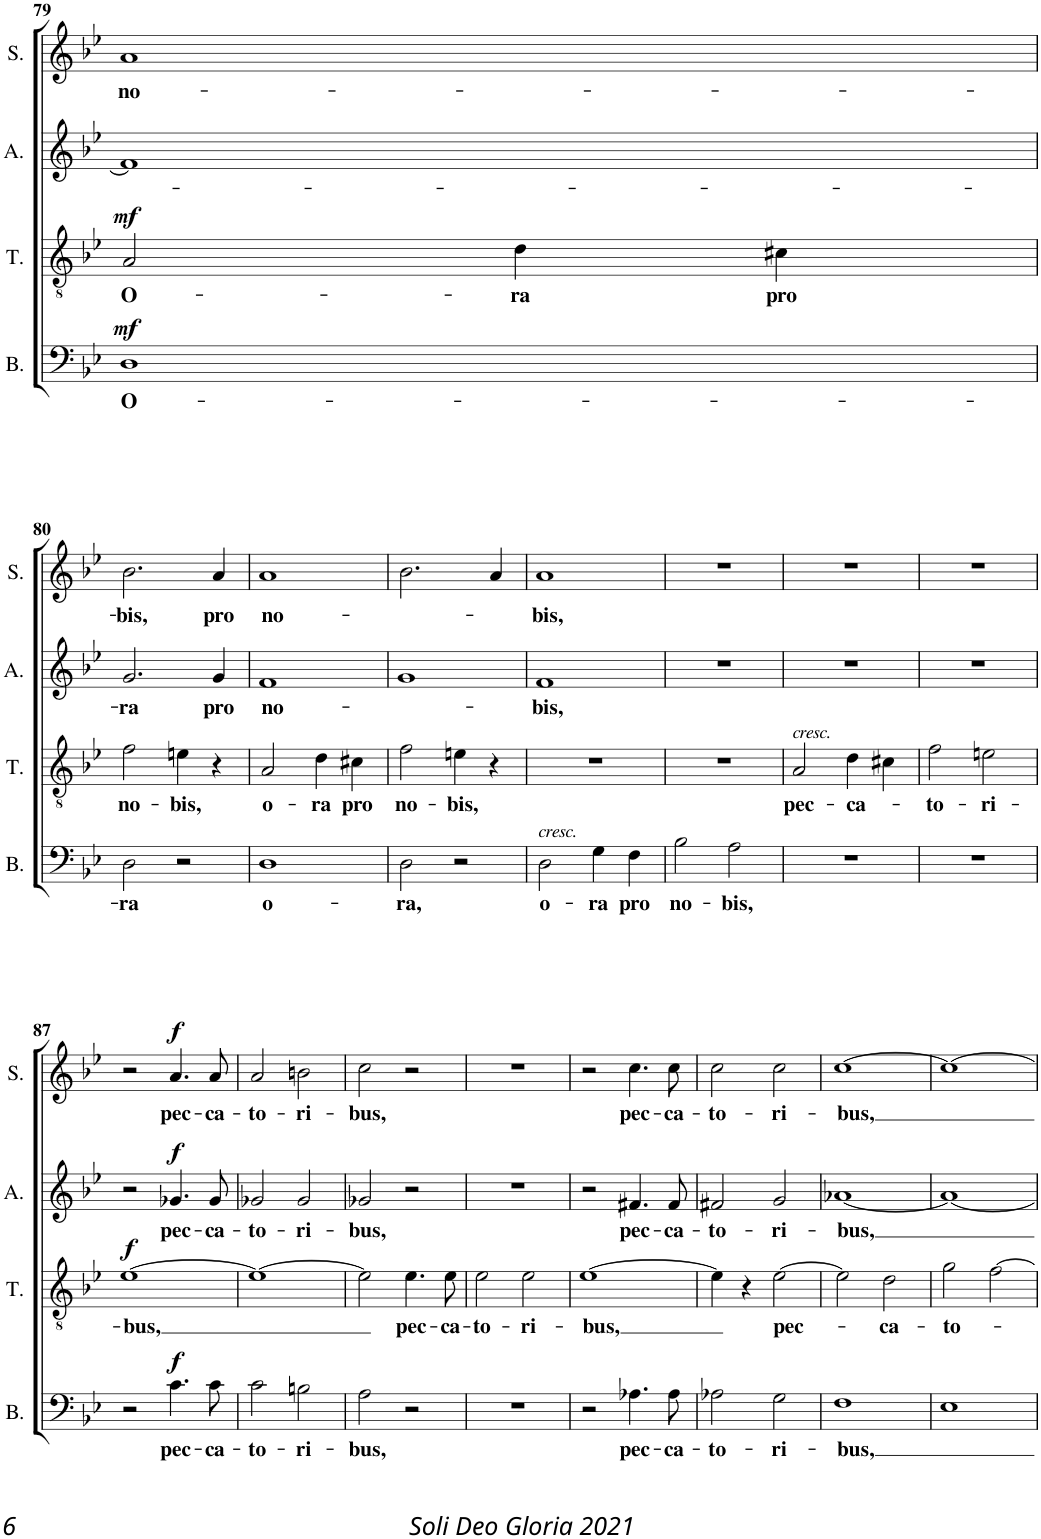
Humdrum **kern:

**kern	**text	**dynam	**kern	**text	**dynam	**kern	**text	**dynam	**kern	**text	**dynam
*part4	*part4	*part4	*part3	*part3	*part3	*part2	*part2	*part2	*part1	*part1	*part1
*staff4	*staff4	*staff4	*staff3	*staff3	*staff3	*staff2	*staff2	*staff2	*staff1	*staff1	*staff1
*I"Bass	*	*	*I"Tenor	*	*	*I"Alto	*	*	*I"Soprano	*	*
*I'B.	*	*	*I'T.	*	*	*I'A.	*	*	*I'S.	*	*
!!LO:PB:g=z
*clefF4	*	*	*clefGv2	*	*	*clefG2	*	*	*clefG2	*	*
*k[b-e-]	*	*	*k[b-e-]	*	*	*k[b-e-]	*	*	*k[b-e-]	*	*
*M2/2	*	*	*M2/2	*	*	*M2/2	*	*	*M2/2	*	*
*met(c|)	*	*	*met(c|)	*	*	*met(c|)	*	*	*met(c|)	*	*
=79	=79	=79	=79	=79	=79	=79	=79	=79	=79	=79	=79
!	!LO:LY:b	!LO:DY:a	!	!LO:LY:b	!LO:DY:a	!	!	!	!	!LO:LY:b	!
1D	O-	mf	2A/	O-	mf	1f]	.	.	1a	no-	.
!	!	!	!	!LO:LY:b	!	!	!	!	!	!	!
.	.	.	4d\	-ra	.	.	.	.	.	.	.
!	!	!	!	!LO:LY:b	!	!	!	!	!	!	!
.	.	.	4c#X\	pro	.	.	.	.	.	.	.
!!LO:LB:g=z
=80	=80	=80	=80	=80	=80	=80	=80	=80	=80	=80	=80
!	!LO:LY:b	!	!	!LO:LY:b	!	!	!LO:LY:b	!	!	!LO:LY:b	!
2D\	-ra	.	2f\	no-	.	2.g/	-ra	.	2.b-\	-bis,	.
!	!	!	!	!LO:LY:b	!	!	!	!	!	!	!
2r	.	.	4en\	-bis,	.	.	.	.	.	.	.
!	!	!	!	!	!	!	!LO:LY:b	!	!	!LO:LY:b	!
.	.	.	4r	.	.	4g/	pro	.	4a/	pro	.
=81	=81	=81	=81	=81	=81	=81	=81	=81	=81	=81	=81
!	!LO:LY:b	!	!	!LO:LY:b	!	!	!LO:LY:b	!	!	!LO:LY:b	!
1D	o-	.	2A/	o-	.	1f	no-	.	1a	no-	.
!	!	!	!	!LO:LY:b	!	!	!	!	!	!	!
.	.	.	4d\	-ra	.	.	.	.	.	.	.
!	!	!	!	!LO:LY:b	!	!	!	!	!	!	!
.	.	.	4c#X\	pro	.	.	.	.	.	.	.
=82	=82	=82	=82	=82	=82	=82	=82	=82	=82	=82	=82
!	!LO:LY:b	!	!	!LO:LY:b	!	!	!	!	!	!	!
2D\	-ra,	.	2f\	no-	.	1g	.	.	2.b-\	.	.
!	!	!	!	!LO:LY:b	!	!	!	!	!	!	!
2r	.	.	4en\	-bis,	.	.	.	.	.	.	.
.	.	.	4r	.	.	.	.	.	4a/	.	.
=83	=83	=83	=83	=83	=83	=83	=83	=83	=83	=83	=83
!LO:TX:a:i:t=cresc.	!	!	!	!	!	!	!	!	!	!	!
!	!LO:LY:b	!	!	!	!	!	!LO:LY:b	!	!	!LO:LY:b	!
2D\	o-	.	1r	.	.	1f	-bis,	.	1a	-bis,	.
!	!LO:LY:b	!	!	!	!	!	!	!	!	!	!
4G\	-ra	.	.	.	.	.	.	.	.	.	.
!	!LO:LY:b	!	!	!	!	!	!	!	!	!	!
4F\	pro	.	.	.	.	.	.	.	.	.	.
=84	=84	=84	=84	=84	=84	=84	=84	=84	=84	=84	=84
!	!LO:LY:b	!	!	!	!	!	!	!	!	!	!
2B-\	no-	.	1r	.	.	1r	.	.	1r	.	.
!	!LO:LY:b	!	!	!	!	!	!	!	!	!	!
2A\	-bis,	.	.	.	.	.	.	.	.	.	.
=85	=85	=85	=85	=85	=85	=85	=85	=85	=85	=85	=85
!	!	!	!LO:TX:a:i:t=cresc.	!	!	!	!	!	!	!	!
!	!	!	!	!LO:LY:b	!	!	!	!	!	!	!
1r	.	.	2A/	pec-	.	1r	.	.	1r	.	.
!	!	!	!	!LO:LY:b	!	!	!	!	!	!	!
.	.	.	4d\	-ca-	.	.	.	.	.	.	.
.	.	.	4c#X\	.	.	.	.	.	.	.	.
=86	=86	=86	=86	=86	=86	=86	=86	=86	=86	=86	=86
!	!	!	!	!LO:LY:b	!	!	!	!	!	!	!
1r	.	.	2f\	-to-	.	1r	.	.	1r	.	.
!	!	!	!	!LO:LY:b	!	!	!	!	!	!	!
.	.	.	2en\	-ri-	.	.	.	.	.	.	.
!!LO:LB:g=z
=87	=87	=87	=87	=87	=87	=87	=87	=87	=87	=87	=87
!	!	!	!	!LO:LY:b	!LO:DY:a	!	!	!	!	!	!
2r	.	.	[1e-	-bus,	f	2r	.	.	2r	.	.
!	!LO:LY:b	!LO:DY:a	!	!	!	!	!LO:LY:b	!LO:DY:a	!	!LO:LY:b	!LO:DY:a
4.c\	pec-	f	.	.	.	4.g-X/	pec-	f	4.a/	pec-	f
!	!LO:LY:b	!	!	!	!	!	!LO:LY:b	!	!	!LO:LY:b	!
8c\	-ca-	.	.	.	.	8g-/	-ca-	.	8a/	-ca-	.
=88	=88	=88	=88	=88	=88	=88	=88	=88	=88	=88	=88
!	!LO:LY:b	!	!	!	!	!	!LO:LY:b	!	!	!LO:LY:b	!
2c\	-to-	.	1e-_	.	.	2g-X/	-to-	.	2a/	-to-	.
!	!LO:LY:b	!	!	!	!	!	!LO:LY:b	!	!	!LO:LY:b	!
2Bn\	-ri-	.	.	.	.	2g-/	-ri-	.	2bn\	-ri-	.
=89	=89	=89	=89	=89	=89	=89	=89	=89	=89	=89	=89
!	!LO:LY:b	!	!	!	!	!	!LO:LY:b	!	!	!LO:LY:b	!
2A\	-bus,	.	2e-\]	.	.	2g-X/	-bus,	.	2cc\	-bus,	.
!	!	!	!	!LO:LY:b	!	!	!	!	!	!	!
2r	.	.	4.e-\	pec-	.	2r	.	.	2r	.	.
!	!	!	!	!LO:LY:b	!	!	!	!	!	!	!
.	.	.	8e-\	-ca-	.	.	.	.	.	.	.
=90	=90	=90	=90	=90	=90	=90	=90	=90	=90	=90	=90
!	!	!	!	!LO:LY:b	!	!	!	!	!	!	!
1r	.	.	2e-\	-to-	.	1r	.	.	1r	.	.
!	!	!	!	!LO:LY:b	!	!	!	!	!	!	!
.	.	.	2e-\	-ri-	.	.	.	.	.	.	.
=91	=91	=91	=91	=91	=91	=91	=91	=91	=91	=91	=91
!	!	!	!	!LO:LY:b	!	!	!	!	!	!	!
2r	.	.	[1e-	-bus,	.	2r	.	.	2r	.	.
!	!LO:LY:b	!	!	!	!	!	!LO:LY:b	!	!	!LO:LY:b	!
4.A-X\	pec-	.	.	.	.	4.f#X/	pec-	.	4.cc\	pec-	.
!	!LO:LY:b	!	!	!	!	!	!LO:LY:b	!	!	!LO:LY:b	!
8A-\	-ca-	.	.	.	.	8f#/	-ca-	.	8cc\	-ca-	.
=92	=92	=92	=92	=92	=92	=92	=92	=92	=92	=92	=92
!	!LO:LY:b	!	!	!	!	!	!LO:LY:b	!	!	!LO:LY:b	!
2A-X\	-to-	.	4e-\]	.	.	2f#X/	-to-	.	2cc\	-to-	.
.	.	.	4r	.	.	.	.	.	.	.	.
!	!LO:LY:b	!	!	!LO:LY:b	!	!	!LO:LY:b	!	!	!LO:LY:b	!
2G\	-ri-	.	[2e-\	pec-	.	2g/	-ri-	.	2cc\	-ri-	.
=93	=93	=93	=93	=93	=93	=93	=93	=93	=93	=93	=93
!	!LO:LY:b	!	!	!	!	!	!LO:LY:b	!	!	!LO:LY:b	!
1F	-bus,	.	2e-\]	.	.	[1a-X	-bus,	.	[1cc	-bus,	.
!	!	!	!	!LO:LY:b	!	!	!	!	!	!	!
.	.	.	2d\	-ca-	.	.	.	.	.	.	.
=94	=94	=94	=94	=94	=94	=94	=94	=94	=94	=94	=94
!	!	!	!	!LO:LY:b	!	!	!	!	!	!	!
1E-	.	.	2g\	-to-	.	1a-_	.	.	1cc_	.	.
.	.	.	[2f\	.	.	.	.	.	.	.	.
=	=	=	=	=	=	=	=	=	=	=	=
*-	*-	*-	*-	*-	*-	*-	*-	*-	*-	*-	*-
